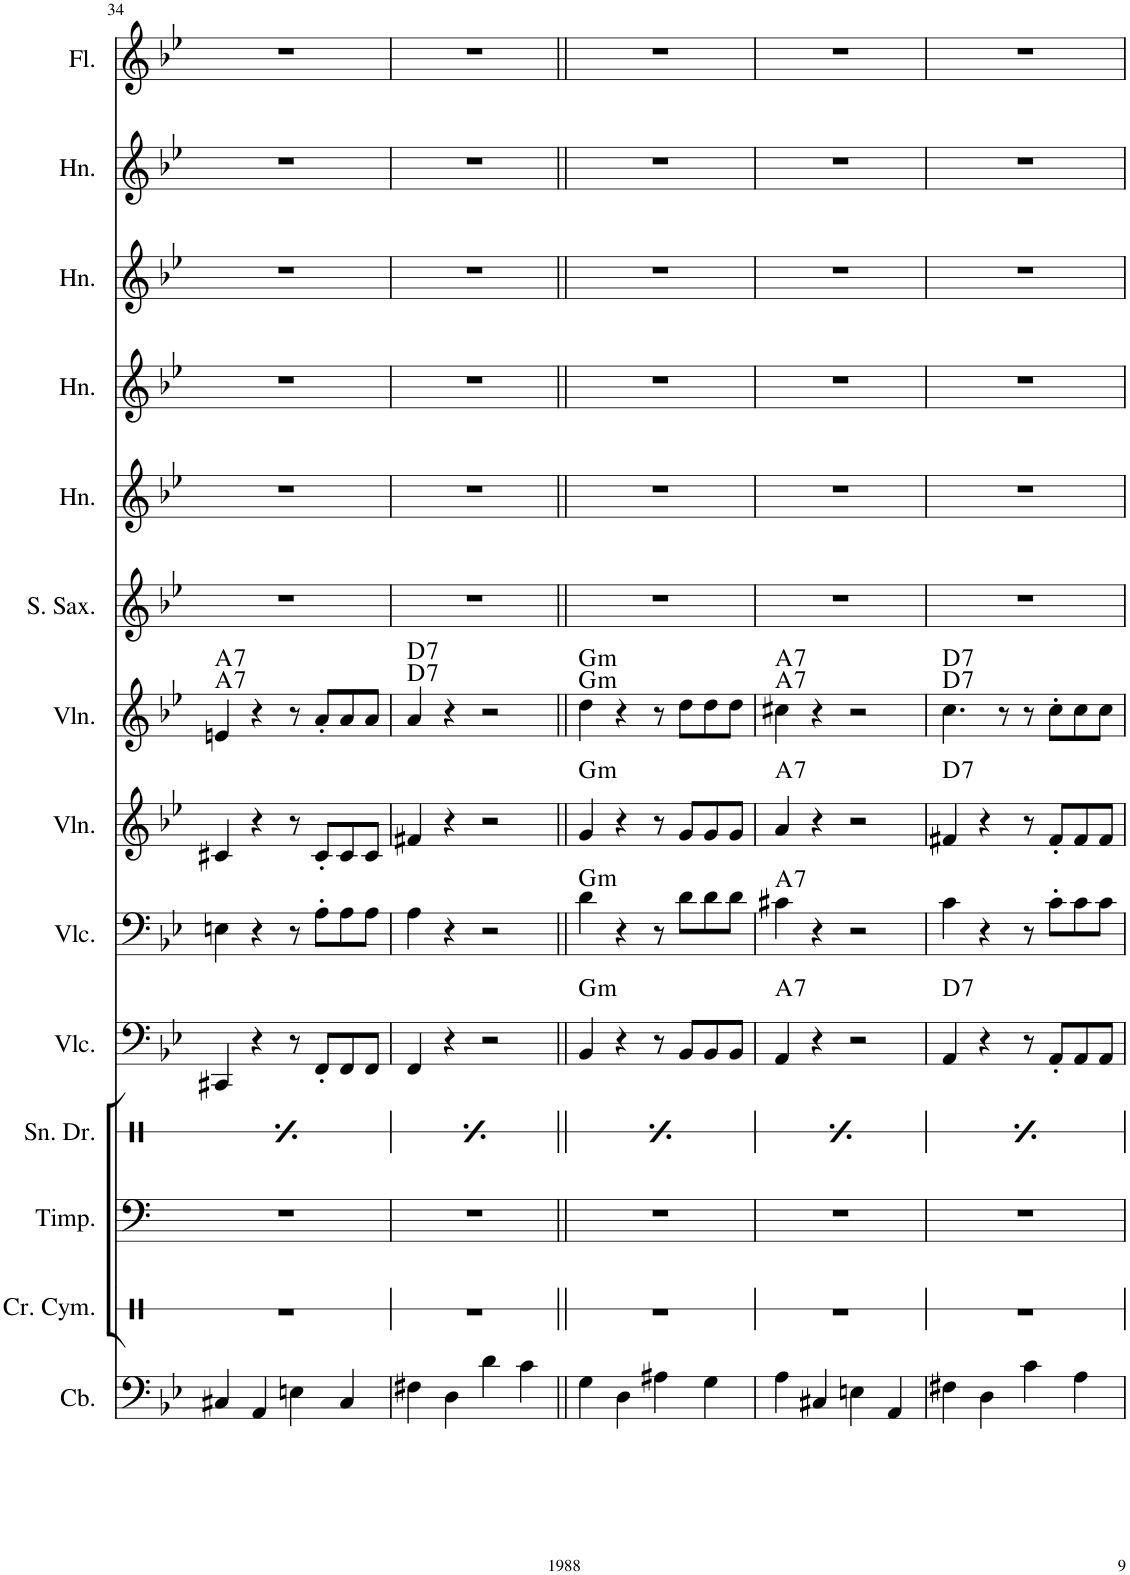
**kern	**kern	**kern	**kern	**kern	**kern	**harte	**kern	**kern	**harte	**kern	**kern	**kern	**kern	**kern	**kern
*part14	*part13	*part12	*part11	*part10	*part9	*part9	*part8	*part7	*part7	*part6	*part5	*part4	*part3	*part2	*part1
*staff14	*staff13	*staff12	*staff11	*staff10	*staff9	*	*staff8	*staff7	*	*staff6	*staff5	*staff4	*staff3	*staff2	*staff1
*I"Contrabass	*I"Crash Cymbal	*I"Timpani	*I"Snare Drum	*I"Violoncello	*I"Violoncello	*	*I"Violin	*I"Violin	*	*I"Soprano Saxophone	*I"Horn	*I"Horn	*I"Horn	*I"Horn	*I"Flute
*I'Cb.	*I'Cr. Cym.	*I'Timp.	*I'Sn. Dr.	*I'Vlc.	*I'Vlc.	*	*I'Vln.	*I'Vln.	*	*I'S. Sax.	*I'Hn.	*I'Hn.	*I'Hn.	*I'Hn.	*I'Fl.
!!LO:PB:g=z
*clefF4	*clefX	*clefF4	*clefX	*clefF4	*clefF4	*	*clefG2	*clefG2	*	*clefG2	*clefG2	*clefG2	*clefG2	*clefG2	*clefG2
*ITrd7c12	*	*	*	*	*	*	*	*	*	*ITrd1c2	*ITrd4c7	*ITrd4c7	*ITrd4c7	*ITrd4c7	*
*k[b-e-]	*k[]	*k[]	*k[]	*k[b-e-]	*k[b-e-]	*	*k[b-e-]	*k[b-e-]	*	*k[b-e-]	*k[b-e-]	*k[b-e-]	*k[b-e-]	*k[b-e-]	*k[b-e-]
*M4/4	*M4/4	*M4/4	*M4/4	*M4/4	*M4/4	*	*M4/4	*M4/4	*	*M4/4	*M4/4	*M4/4	*M4/4	*M4/4	*M4/4
=34	=34	=34	=34	=34	=34	=34	=34	=34	=34	=34	=34	=34	=34	=34	=34
.	.	.	8qb/	.	.	.	.	.	.	.	.	.	.	.	.
!	!	!	!	!	!	!	!	!	!LO:H:n=1:kt=7	!	!	!	!	!	!
!	!	!	!	!	!	!	!	!	!LO:H:n=2:kt=7	!	!	!	!	!	!
4C#X/	1r	1r	4b\	4CC#X/	4En\	.	4c#X/	4en/	A:7 A:7	1r	1r	1r	1r	1r	1r
*	*	*	*tremolo	*	*	*	*	*	*	*	*	*	*	*	*
4AA/	.	.	32b/LLL	4r	4r	.	4r	4r	.	.	.	.	.	.	.
.	.	.	32b/	.	.	.	.	.	.	.	.	.	.	.	.
.	.	.	32b/	.	.	.	.	.	.	.	.	.	.	.	.
.	.	.	32b/	.	.	.	.	.	.	.	.	.	.	.	.
.	.	.	32b/	.	.	.	.	.	.	.	.	.	.	.	.
.	.	.	32b/	.	.	.	.	.	.	.	.	.	.	.	.
.	.	.	32b/	.	.	.	.	.	.	.	.	.	.	.	.
.	.	.	32b/JJJ	.	.	.	.	.	.	.	.	.	.	.	.
*	*	*	*Xtremolo	*	*	*	*	*	*	*	*	*	*	*	*
4En\	.	.	8b\L	8r	8r	.	8r	8r	.	.	.	.	.	.	.
.	.	.	8b\	8FF'/L	8A'\L	.	8c#'/L	8a'/L	.	.	.	.	.	.	.
4C#/	.	.	8b\	8FF/	8A\	.	8c#/	8a/	.	.	.	.	.	.	.
.	.	.	8b\J	8FF/J	8A\J	.	8c#/J	8a/J	.	.	.	.	.	.	.
=35	=35	=35	=35	=35	=35	=35	=35	=35	=35	=35	=35	=35	=35	=35	=35
.	.	.	8qb/	.	.	.	.	.	.	.	.	.	.	.	.
!	!	!	!	!	!	!	!	!	!LO:H:n=1:kt=7	!	!	!	!	!	!
!	!	!	!	!	!	!	!	!	!LO:H:n=2:kt=7	!	!	!	!	!	!
4F#X\	1r	1r	4b\	4FF/	4A\	.	4f#X/	4a/	D:7 D:7	1r	1r	1r	1r	1r	1r
*	*	*	*tremolo	*	*	*	*	*	*	*	*	*	*	*	*
4D\	.	.	32b/LLL	4r	4r	.	4r	4r	.	.	.	.	.	.	.
.	.	.	32b/	.	.	.	.	.	.	.	.	.	.	.	.
.	.	.	32b/	.	.	.	.	.	.	.	.	.	.	.	.
.	.	.	32b/	.	.	.	.	.	.	.	.	.	.	.	.
.	.	.	32b/	.	.	.	.	.	.	.	.	.	.	.	.
.	.	.	32b/	.	.	.	.	.	.	.	.	.	.	.	.
.	.	.	32b/	.	.	.	.	.	.	.	.	.	.	.	.
.	.	.	32b/JJJ	.	.	.	.	.	.	.	.	.	.	.	.
*	*	*	*Xtremolo	*	*	*	*	*	*	*	*	*	*	*	*
4d\	.	.	8b\L	2r	2r	.	2r	2r	.	.	.	.	.	.	.
.	.	.	8b\	.	.	.	.	.	.	.	.	.	.	.	.
4c\	.	.	8b\	.	.	.	.	.	.	.	.	.	.	.	.
.	.	.	8b\J	.	.	.	.	.	.	.	.	.	.	.	.
=36||	=36||	=36||	=36||	=36||	=36||	=36||	=36||	=36||	=36||	=36||	=36||	=36||	=36||	=36||	=36||
.	.	.	8qb/	.	.	.	.	.	.	.	.	.	.	.	.
!	!	!	!	!	!	!LO:H:kt=m	!	!	!LO:H:n=1:kt=m	!	!	!	!	!	!
!	!	!	!	!	!	!	!	!	!LO:H:n=2:kt=m	!	!	!	!	!	!
4G\	1r	1r	4b\	4BB-/	4d\	G:min	4g/	4dd\	G:min G:min	1r	1r	1r	1r	1r	1r
*	*	*	*tremolo	*	*	*	*	*	*	*	*	*	*	*	*
4D\	.	.	32b/LLL	4r	4r	.	4r	4r	.	.	.	.	.	.	.
.	.	.	32b/	.	.	.	.	.	.	.	.	.	.	.	.
.	.	.	32b/	.	.	.	.	.	.	.	.	.	.	.	.
.	.	.	32b/	.	.	.	.	.	.	.	.	.	.	.	.
.	.	.	32b/	.	.	.	.	.	.	.	.	.	.	.	.
.	.	.	32b/	.	.	.	.	.	.	.	.	.	.	.	.
.	.	.	32b/	.	.	.	.	.	.	.	.	.	.	.	.
.	.	.	32b/JJJ	.	.	.	.	.	.	.	.	.	.	.	.
*	*	*	*Xtremolo	*	*	*	*	*	*	*	*	*	*	*	*
4A#X\	.	.	8b\L	8r	8r	.	8r	8r	.	.	.	.	.	.	.
.	.	.	8b\	8BB-/L	8d\L	.	8g/L	8dd\L	.	.	.	.	.	.	.
4G\	.	.	8b\	8BB-/	8d\	.	8g/	8dd\	.	.	.	.	.	.	.
.	.	.	8b\J	8BB-/J	8d\J	.	8g/J	8dd\J	.	.	.	.	.	.	.
=37	=37	=37	=37	=37	=37	=37	=37	=37	=37	=37	=37	=37	=37	=37	=37
.	.	.	8qb/	.	.	.	.	.	.	.	.	.	.	.	.
!	!	!	!	!	!	!LO:H:kt=7	!	!	!LO:H:n=1:kt=7	!	!	!	!	!	!
!	!	!	!	!	!	!	!	!	!LO:H:n=2:kt=7	!	!	!	!	!	!
4A\	1r	1r	4b\	4AA/	4c#X\	A:7	4a/	4cc#X\	A:7 A:7	1r	1r	1r	1r	1r	1r
*	*	*	*tremolo	*	*	*	*	*	*	*	*	*	*	*	*
4C#X/	.	.	32b/LLL	4r	4r	.	4r	4r	.	.	.	.	.	.	.
.	.	.	32b/	.	.	.	.	.	.	.	.	.	.	.	.
.	.	.	32b/	.	.	.	.	.	.	.	.	.	.	.	.
.	.	.	32b/	.	.	.	.	.	.	.	.	.	.	.	.
.	.	.	32b/	.	.	.	.	.	.	.	.	.	.	.	.
.	.	.	32b/	.	.	.	.	.	.	.	.	.	.	.	.
.	.	.	32b/	.	.	.	.	.	.	.	.	.	.	.	.
.	.	.	32b/JJJ	.	.	.	.	.	.	.	.	.	.	.	.
*	*	*	*Xtremolo	*	*	*	*	*	*	*	*	*	*	*	*
4En\	.	.	8b\L	2r	2r	.	2r	2r	.	.	.	.	.	.	.
.	.	.	8b\	.	.	.	.	.	.	.	.	.	.	.	.
4AA/	.	.	8b\	.	.	.	.	.	.	.	.	.	.	.	.
.	.	.	8b\J	.	.	.	.	.	.	.	.	.	.	.	.
=38	=38	=38	=38	=38	=38	=38	=38	=38	=38	=38	=38	=38	=38	=38	=38
.	.	.	8qb/	.	.	.	.	.	.	.	.	.	.	.	.
!	!	!	!	!	!	!	!	!	!LO:H:n=1:kt=7	!	!	!	!	!	!
!	!	!	!	!	!	!	!	!	!LO:H:n=2:kt=7	!	!	!	!	!	!
4F#X\	1r	1r	4b\	4AA/	4c\	.	4f#X/	4.cc\	D:7 D:7	1r	1r	1r	1r	1r	1r
*	*	*	*tremolo	*	*	*	*	*	*	*	*	*	*	*	*
4D\	.	.	32b/LLL	4r	4r	.	4r	.	.	.	.	.	.	.	.
.	.	.	32b/	.	.	.	.	.	.	.	.	.	.	.	.
.	.	.	32b/	.	.	.	.	.	.	.	.	.	.	.	.
.	.	.	32b/	.	.	.	.	.	.	.	.	.	.	.	.
.	.	.	32b/	.	.	.	.	8r	.	.	.	.	.	.	.
.	.	.	32b/	.	.	.	.	.	.	.	.	.	.	.	.
.	.	.	32b/	.	.	.	.	.	.	.	.	.	.	.	.
.	.	.	32b/JJJ	.	.	.	.	.	.	.	.	.	.	.	.
*	*	*	*Xtremolo	*	*	*	*	*	*	*	*	*	*	*	*
4c\	.	.	8b\L	8r	8r	.	8r	8r	.	.	.	.	.	.	.
.	.	.	8b\	8AA'/L	8c'\L	.	8f#'/L	8cc'\L	.	.	.	.	.	.	.
4A\	.	.	8b\	8AA/	8c\	.	8f#/	8cc\	.	.	.	.	.	.	.
.	.	.	8b\J	8AA/J	8c\J	.	8f#/J	8cc\J	.	.	.	.	.	.	.
=	=	=	=	=	=	=	=	=	=	=	=	=	=	=	=
*-	*-	*-	*-	*-	*-	*-	*-	*-	*-	*-	*-	*-	*-	*-	*-
